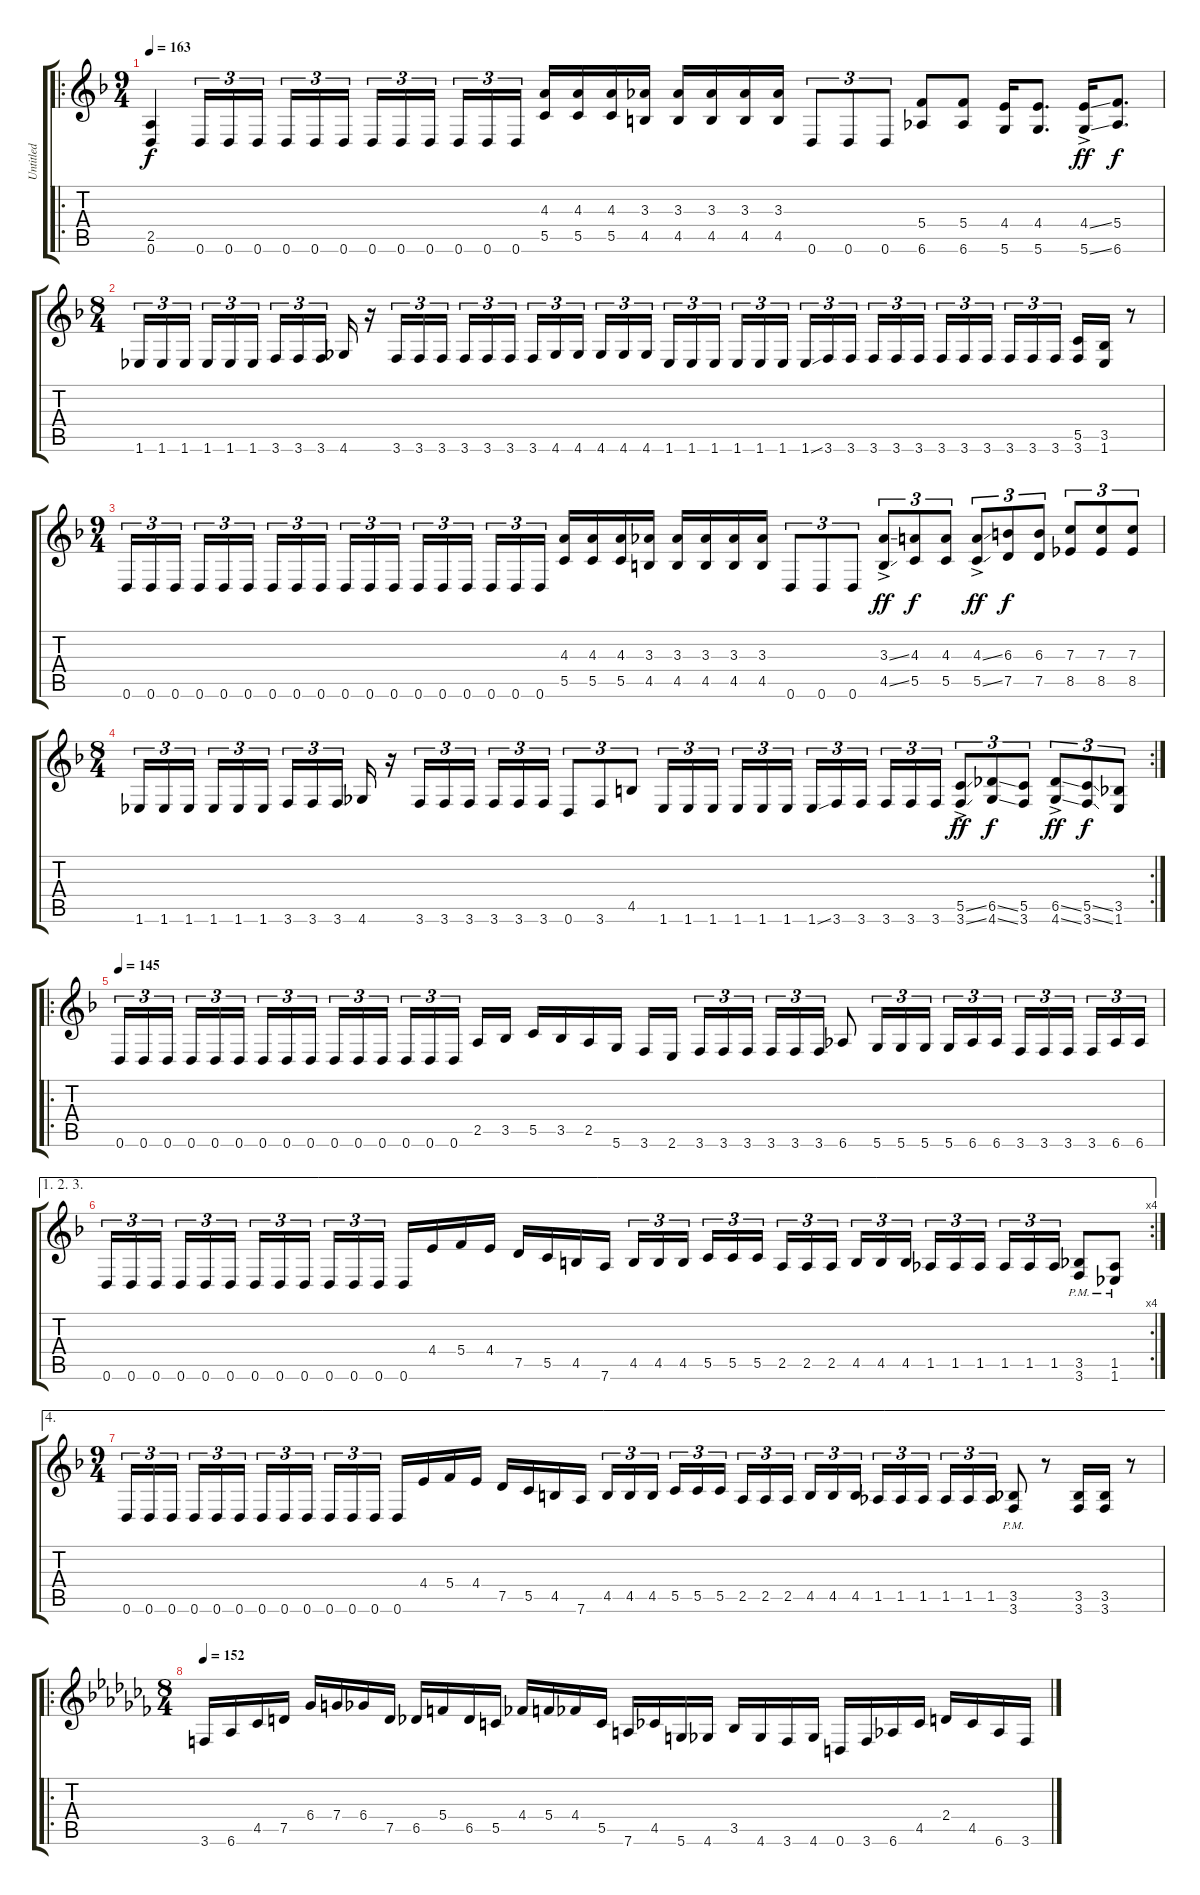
\track ("Untitled" "Untitled") {instrument distortionguitar}
\staff {score tabs}
\tuning (D4 A3 F3 C3 G2 D2) {hide}
\ro
\ts (9 4)
\tempo 163
\clef g2
\ks f
(2.5 0.6).4{dy f} 0.6.16{tu (3 2)} 0.6.16{tu (3 2)} 0.6.16{tu (3 2) beam splitsecondary} 0.6.16{tu (3 2)} 0.6.16{tu (3 2)} 0.6.16{tu (3 2) beam splitsecondary} 0.6.16{tu (3 2)} 0.6.16{tu (3 2)} 0.6.16{tu (3 2) beam splitsecondary} 0.6.16{tu (3 2)} 0.6.16{tu (3 2)} 0.6.16{tu (3 2)} (4.3 5.5).16 (4.3 5.5).16 (4.3 5.5).16 (3.3 4.5).16 (3.3 4.5).16 (3.3 4.5).16 (3.3 4.5).16 (3.3 4.5).16 0.6.8{tu (3 2)} 0.6.8{tu (3 2)} 0.6.8{tu (3 2)} (5.4 6.6).8 (5.4 6.6).8 (4.4 5.6).16 (4.4 5.6).8{d} (4.4{ss ac} 5.6{ss ac}).16{dy ff} (5.4 6.6).8{d dy f} |
\ts (8 4)
1.6.16{tu (3 2)} 1.6.16{tu (3 2)} 1.6.16{tu (3 2) beam splitsecondary} 1.6.16{tu (3 2)} 1.6.16{tu (3 2)} 1.6.16{tu (3 2)} 3.6.16{tu (3 2)} 3.6.16{tu (3 2)} 3.6.16{tu (3 2) beam splitsecondary} 4.6.16 r.16 3.6.16{tu (3 2)} 3.6.16{tu (3 2)} 3.6.16{tu (3 2) beam splitsecondary} 3.6.16{tu (3 2)} 3.6.16{tu (3 2)} 3.6.16{tu (3 2)} 3.6.16{tu (3 2)} 4.6.16{tu (3 2)} 4.6.16{tu (3 2) beam splitsecondary} 4.6.16{tu (3 2)} 4.6.16{tu (3 2)} 4.6.16{tu (3 2)} 1.6.16{tu (3 2)} 1.6.16{tu (3 2)} 1.6.16{tu (3 2) beam splitsecondary} 1.6.16{tu (3 2)} 1.6.16{tu (3 2)} 1.6.16{tu (3 2)} 1.6{ss}.16{tu (3 2)} 3.6.16{tu (3 2)} 3.6.16{tu (3 2) beam splitsecondary} 3.6.16{tu (3 2)} 3.6.16{tu (3 2)} 3.6.16{tu (3 2)} 3.6.16{tu (3 2)} 3.6.16{tu (3 2)} 3.6.16{tu (3 2) beam splitsecondary} 3.6.16{tu (3 2)} 3.6.16{tu (3 2)} 3.6.16{tu (3 2)} (5.5 3.6).16 (3.5 1.6).16 r.8 |
\ts (9 4)
0.6.16{tu (3 2)} 0.6.16{tu (3 2)} 0.6.16{tu (3 2) beam splitsecondary} 0.6.16{tu (3 2)} 0.6.16{tu (3 2)} 0.6.16{tu (3 2) beam splitsecondary} 0.6.16{tu (3 2)} 0.6.16{tu (3 2)} 0.6.16{tu (3 2) beam splitsecondary} 0.6.16{tu (3 2)} 0.6.16{tu (3 2)} 0.6.16{tu (3 2) beam splitsecondary} 0.6.16{tu (3 2)} 0.6.16{tu (3 2)} 0.6.16{tu (3 2) beam splitsecondary} 0.6.16{tu (3 2)} 0.6.16{tu (3 2)} 0.6.16{tu (3 2)} (4.3 5.5).16 (4.3 5.5).16 (4.3 5.5).16 (3.3 4.5).16 (3.3 4.5).16 (3.3 4.5).16 (3.3 4.5).16 (3.3 4.5).16 0.6.8{tu (3 2)} 0.6.8{tu (3 2)} 0.6.8{tu (3 2)} (3.3{ss ac} 4.5{ss ac}).8{tu (3 2) dy ff} (4.3 5.5).8{tu (3 2) dy f} (4.3 5.5).8{tu (3 2)} (4.3{ss ac} 5.5{ss ac}).8{tu (3 2) dy ff} (6.3 7.5).8{tu (3 2) dy f} (6.3 7.5).8{tu (3 2)} (7.3 8.5).8{tu (3 2)} (7.3 8.5).8{tu (3 2)} (7.3 8.5).8{tu (3 2)} |
\rc 2
\ts (8 4)
1.6.16{tu (3 2)} 1.6.16{tu (3 2)} 1.6.16{tu (3 2) beam splitsecondary} 1.6.16{tu (3 2)} 1.6.16{tu (3 2)} 1.6.16{tu (3 2)} 3.6.16{tu (3 2)} 3.6.16{tu (3 2)} 3.6.16{tu (3 2) beam splitsecondary} 4.6.16 r.16 3.6.16{tu (3 2)} 3.6.16{tu (3 2)} 3.6.16{tu (3 2) beam splitsecondary} 3.6.16{tu (3 2)} 3.6.16{tu (3 2)} 3.6.16{tu (3 2)} 0.6.8{tu (3 2)} 3.6.8{tu (3 2)} 4.5.8{tu (3 2)} 1.6.16{tu (3 2)} 1.6.16{tu (3 2)} 1.6.16{tu (3 2) beam splitsecondary} 1.6.16{tu (3 2)} 1.6.16{tu (3 2)} 1.6.16{tu (3 2)} 1.6{ss}.16{tu (3 2)} 3.6.16{tu (3 2)} 3.6.16{tu (3 2) beam splitsecondary} 3.6.16{tu (3 2)} 3.6.16{tu (3 2)} 3.6.16{tu (3 2)} (5.5{ss ac} 3.6{ss ac}).8{tu (3 2) dy ff} (6.5{ss} 4.6{ss}).8{tu (3 2) dy f} (5.5 3.6).8{tu (3 2)} (6.5{ss ac} 4.6{ss ac}).8{tu (3 2) dy ff} (5.5{ss} 3.6{ss}).8{tu (3 2) dy f} (3.5 1.6).8{tu (3 2)} |
\ro
\tempo 145
0.6.16{tu (3 2)} 0.6.16{tu (3 2)} 0.6.16{tu (3 2) beam splitsecondary} 0.6.16{tu (3 2)} 0.6.16{tu (3 2)} 0.6.16{tu (3 2)} 0.6.16{tu (3 2)} 0.6.16{tu (3 2)} 0.6.16{tu (3 2) beam splitsecondary} 0.6.16{tu (3 2)} 0.6.16{tu (3 2)} 0.6.16{tu (3 2)} 0.6.16{tu (3 2)} 0.6.16{tu (3 2)} 0.6.16{tu (3 2) beam splitsecondary} 2.5.16 3.5.16 5.5.16 3.5.16 2.5.16 5.6.16 3.6.16 2.6.16{beam splitsecondary} 3.6.16{tu (3 2)} 3.6.16{tu (3 2)} 3.6.16{tu (3 2)} 3.6.16{tu (3 2)} 3.6.16{tu (3 2)} 3.6.16{tu (3 2)} 6.6.8 5.6.16{tu (3 2)} 5.6.16{tu (3 2)} 5.6.16{tu (3 2) beam splitsecondary} 5.6.16{tu (3 2)} 6.6.16{tu (3 2)} 6.6.16{tu (3 2)} 3.6.16{tu (3 2)} 3.6.16{tu (3 2)} 3.6.16{tu (3 2) beam splitsecondary} 3.6.16{tu (3 2)} 6.6.16{tu (3 2)} 6.6.16{tu (3 2)} |
\ae (1 2 3)
\rc 4
0.6.16{tu (3 2)} 0.6.16{tu (3 2)} 0.6.16{tu (3 2) beam splitsecondary} 0.6.16{tu (3 2)} 0.6.16{tu (3 2)} 0.6.16{tu (3 2)} 0.6.16{tu (3 2)} 0.6.16{tu (3 2)} 0.6.16{tu (3 2) beam splitsecondary} 0.6.16{tu (3 2)} 0.6.16{tu (3 2)} 0.6.16{tu (3 2)} 0.6.16 4.4.16 5.4.16 4.4.16 7.5.16 5.5.16 4.5.16 7.6.16 4.5.16{tu (3 2)} 4.5.16{tu (3 2)} 4.5.16{tu (3 2) beam splitsecondary} 5.5.16{tu (3 2)} 5.5.16{tu (3 2)} 5.5.16{tu (3 2)} 2.5.16{tu (3 2)} 2.5.16{tu (3 2)} 2.5.16{tu (3 2) beam splitsecondary} 4.5.16{tu (3 2)} 4.5.16{tu (3 2)} 4.5.16{tu (3 2)} 1.5.16{tu (3 2)} 1.5.16{tu (3 2)} 1.5.16{tu (3 2) beam splitsecondary} 1.5.16{tu (3 2)} 1.5.16{tu (3 2)} 1.5.16{tu (3 2)} (3.5{pm} 3.6{pm}).8 (1.5{pm} 1.6{pm}).8 |
\ae 4
\ts (9 4)
0.6.16{tu (3 2)} 0.6.16{tu (3 2)} 0.6.16{tu (3 2) beam splitsecondary} 0.6.16{tu (3 2)} 0.6.16{tu (3 2)} 0.6.16{tu (3 2) beam splitsecondary} 0.6.16{tu (3 2)} 0.6.16{tu (3 2)} 0.6.16{tu (3 2) beam splitsecondary} 0.6.16{tu (3 2)} 0.6.16{tu (3 2)} 0.6.16{tu (3 2) beam splitsecondary} 0.6.16 4.4.16 5.4.16 4.4.16 7.5.16 5.5.16 4.5.16 7.6.16{beam splitsecondary} 4.5.16{tu (3 2)} 4.5.16{tu (3 2)} 4.5.16{tu (3 2) beam splitsecondary} 5.5.16{tu (3 2)} 5.5.16{tu (3 2)} 5.5.16{tu (3 2) beam splitsecondary} 2.5.16{tu (3 2)} 2.5.16{tu (3 2)} 2.5.16{tu (3 2) beam splitsecondary} 4.5.16{tu (3 2)} 4.5.16{tu (3 2)} 4.5.16{tu (3 2)} 1.5.16{tu (3 2)} 1.5.16{tu (3 2)} 1.5.16{tu (3 2) beam splitsecondary} 1.5.16{tu (3 2)} 1.5.16{tu (3 2)} 1.5.16{tu (3 2)} (3.5{pm} 3.6{pm}).8 r.8 (3.5 3.6).16 (3.5 3.6).16 r.8 |
\ro
\ts (8 4)
\tempo 152
\ks cb
3.6.16 6.6.16 4.5.16 7.5.16 6.4.16 7.4.16 6.4.16 7.5.16 6.5.16 5.4.16 6.5.16 5.5.16 4.4.16 5.4.16 4.4.16 5.5.16 7.6.16 4.5.16 5.6.16 4.6.16 3.5.16 4.6.16 3.6.16 4.6.16 0.6.16 3.6.16 6.6.16 4.5.16 2.4.16 4.5.16 6.6.16 3.6.16
